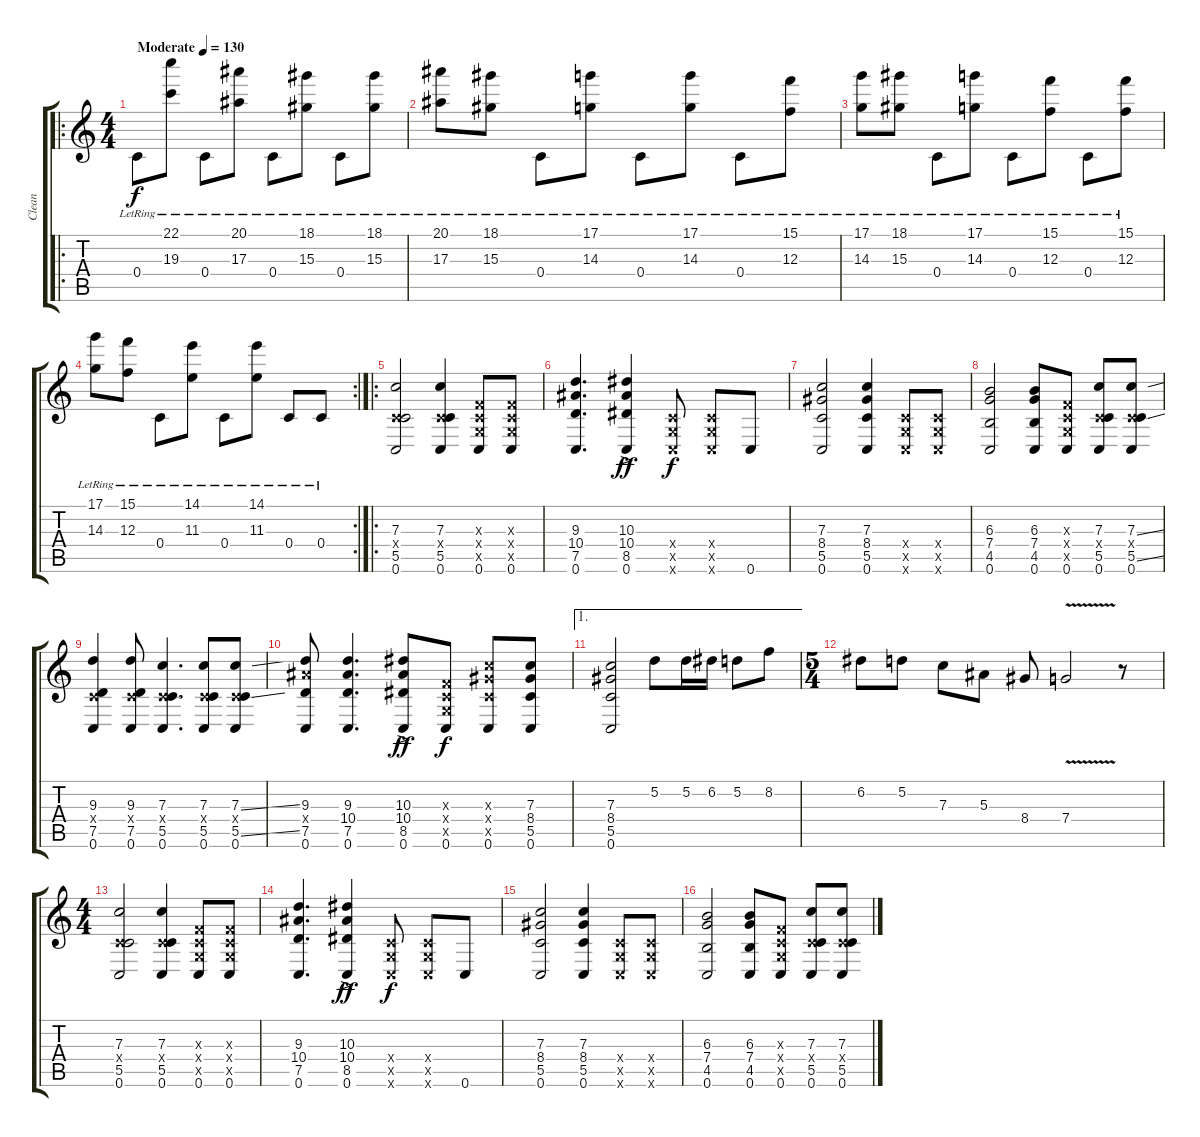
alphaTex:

\track ("Clean" "Clean") {instrument electricguitarclean}
\staff {score tabs}
\tuning (D4 A3 F3 C3 G2 C2) {hide}
\ro
\ts (4 4)
\tempo (130 "Moderate")
\clef g2
\ks c
0.4{lr}.8{dy f instrument electricguitarclean} (22.1{lr} 19.3{lr}).8 0.4{lr}.8 (20.1{lr} 17.3{lr}).8 0.4{lr}.8 (18.1{lr} 15.3{lr}).8 0.4{lr}.8 (18.1{lr} 15.3{lr}).8 |
(20.1{lr} 17.3{lr}).8 (18.1{lr} 15.3{lr}).8 0.4{lr}.8 (17.1{lr} 14.3{lr}).8 0.4{lr}.8 (17.1{lr} 14.3{lr}).8 0.4{lr}.8 (15.1{lr} 12.3{lr}).8 |
(17.1{lr} 14.3{lr}).8 (18.1{lr} 15.3{lr}).8 0.4{lr}.8 (17.1{lr} 14.3{lr}).8 0.4{lr}.8 (15.1{lr} 12.3{lr}).8 0.4{lr}.8 (15.1{lr} 12.3{lr}).8 |
\rc 2
(17.1{lr} 14.3{lr}).8 (15.1{lr} 12.3{lr}).8 0.4{lr}.8 (14.1{lr} 11.3{lr}).8 0.4{lr}.8 (14.1{lr} 11.3{lr}).8 0.4{lr}.8 0.4{lr}.8 |
\ro
(7.3 0.4{x} 5.5 0.6).2 (7.3 0.4{x} 5.5 0.6).4 (0.3{x} 0.4{x} 0.5{x} 0.6).8 (0.3{x} 0.4{x} 0.5{x} 0.6).8 |
(9.3 10.4 7.5 0.6).4{d} (10.3 10.4 8.5 0.6{ac}).4{dy ff} (0.4{x} 0.5{x} 0.6{x}).8{dy f} (0.4{x} 0.5{x} 0.6{x}).8 0.6.8 |
(7.3 8.4 5.5 0.6).2 (7.3 8.4 5.5 0.6).4 (0.4{x} 0.5{x} 0.6{x}).8 (0.4{x} 0.5{x} 0.6{x}).8 |
(6.3 7.4 4.5 0.6).2 (6.3 7.4 4.5 0.6).8 (0.3{x} 0.4{x} 0.5{x} 0.6).8 (7.3 0.4{x} 5.5 0.6).8 (7.3{ss} 0.4{x} 5.5{ss} 0.6).8 |
(9.3 0.4{x} 7.5 0.6).4 (9.3 0.4{x} 7.5 0.6).8 (7.3 0.4{x} 5.5 0.6).4{d} (7.3 0.4{x} 5.5 0.6).8 (7.3{ss} 0.4{x} 5.5{ss} 0.6).8 |
(9.3 10.4{x} 7.5 0.6).8 (9.3 10.4 7.5 0.6).4{d} (10.3 10.4 8.5 0.6{ac}).8{dy ff} (0.3{x} 0.4{x} 0.5{x} 0.6).8{dy f} (7.3{x} 8.4{x} 5.5{x} 0.6).8 (7.3 8.4 5.5 0.6).8 |
\ae 1
(7.3 8.4 5.5 0.6).2 5.2.8 5.2.16 6.2.16 5.2.8 8.2.8 |
\ts (5 4)
6.2.8 5.2.8 7.3.8 5.3.8 8.4.8 7.4{v}.2 r.8 |
\ts (4 4)
(7.3 0.4{x} 5.5 0.6).2 (7.3 0.4{x} 5.5 0.6).4 (0.3{x} 0.4{x} 0.5{x} 0.6).8 (0.3{x} 0.4{x} 0.5{x} 0.6).8 |
(9.3 10.4 7.5 0.6).4{d} (10.3 10.4 8.5 0.6{ac}).4{dy ff} (0.4{x} 0.5{x} 0.6{x}).8{dy f} (0.4{x} 0.5{x} 0.6{x}).8 0.6.8 |
(7.3 8.4 5.5 0.6).2 (7.3 8.4 5.5 0.6).4 (0.4{x} 0.5{x} 0.6{x}).8 (0.4{x} 0.5{x} 0.6{x}).8 |
(6.3 7.4 4.5 0.6).2 (6.3 7.4 4.5 0.6).8 (0.3{x} 0.4{x} 0.5{x} 0.6).8 (7.3 0.4{x} 5.5 0.6).8 (7.3{ss} 0.4{x} 5.5{ss} 0.6).8
